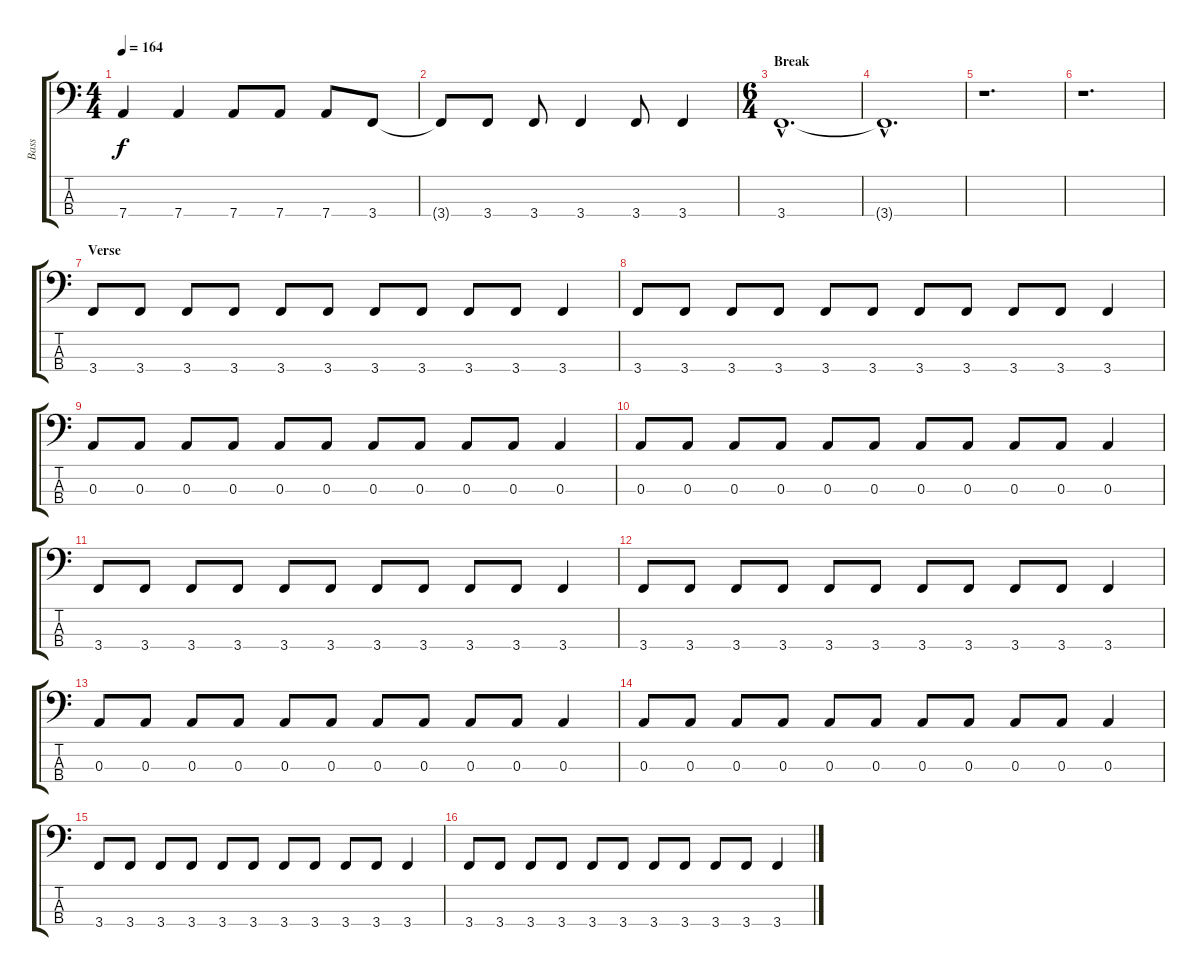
\track ("Bass" "Bass") {instrument acousticbass}
\staff {score tabs}
\tuning (G2 D2 A1 D1) {hide}
\ts (4 4)
\tempo 164
\clef f4
\ks c
7.4.4{dy f} 7.4.4 7.4.8 7.4.8 7.4.8 3.4.8 |
3.4{t}.8 3.4.8 3.4.8 3.4.4 3.4.8 3.4.4 |
\ts (6 4)
\section ("" "Break")
3.4{hac}.1{d} |
3.4{hac t}.1{d} |
r.1{d} |
r.1{d} |
\section ("" "Verse")
3.4.8 3.4.8 3.4.8 3.4.8 3.4.8 3.4.8 3.4.8 3.4.8 3.4.8 3.4.8 3.4.4 |
3.4.8 3.4.8 3.4.8 3.4.8 3.4.8 3.4.8 3.4.8 3.4.8 3.4.8 3.4.8 3.4.4 |
0.3.8 0.3.8 0.3.8 0.3.8 0.3.8 0.3.8 0.3.8 0.3.8 0.3.8 0.3.8 0.3.4 |
0.3.8 0.3.8 0.3.8 0.3.8 0.3.8 0.3.8 0.3.8 0.3.8 0.3.8 0.3.8 0.3.4 |
3.4.8 3.4.8 3.4.8 3.4.8 3.4.8 3.4.8 3.4.8 3.4.8 3.4.8 3.4.8 3.4.4 |
3.4.8 3.4.8 3.4.8 3.4.8 3.4.8 3.4.8 3.4.8 3.4.8 3.4.8 3.4.8 3.4.4 |
0.3.8 0.3.8 0.3.8 0.3.8 0.3.8 0.3.8 0.3.8 0.3.8 0.3.8 0.3.8 0.3.4 |
0.3.8 0.3.8 0.3.8 0.3.8 0.3.8 0.3.8 0.3.8 0.3.8 0.3.8 0.3.8 0.3.4 |
3.4.8 3.4.8 3.4.8 3.4.8 3.4.8 3.4.8 3.4.8 3.4.8 3.4.8 3.4.8 3.4.4 |
3.4.8 3.4.8 3.4.8 3.4.8 3.4.8 3.4.8 3.4.8 3.4.8 3.4.8 3.4.8 3.4.4
